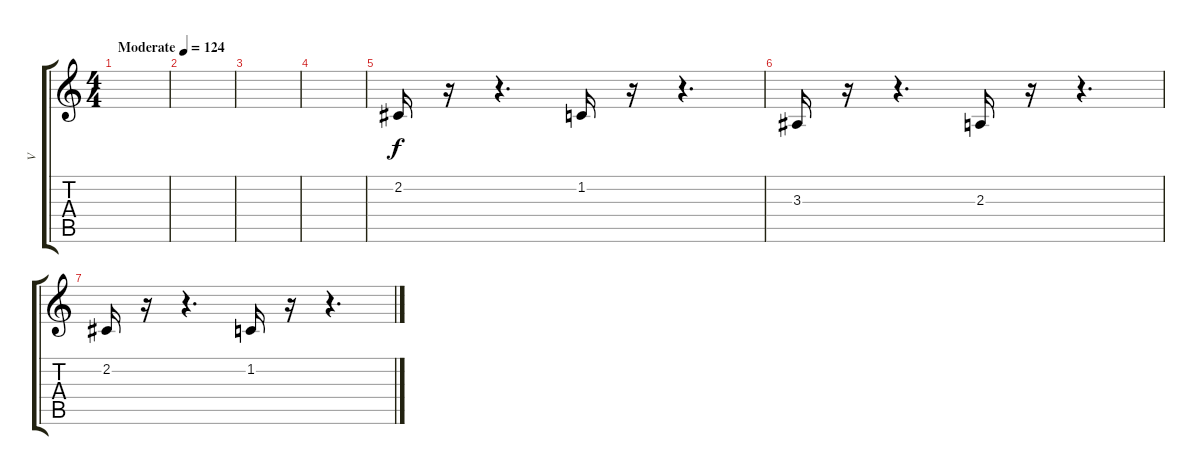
\track ("V" "V") {instrument orchestralharp}
\staff {score tabs}
\tuning (E4 B3 G3 D3 A2 E2) {hide}
\ts (4 4)
\tempo (124 "Moderate")
\clef g2
\ks c
|
|
|
|
2.2.16 r.16 r.4{d} 1.2.16 r.16 r.4{d} |
3.3.16 r.16 r.4{d} 2.3.16 r.16 r.4{d} |
2.2.16 r.16 r.4{d} 1.2.16 r.16 r.4{d}
